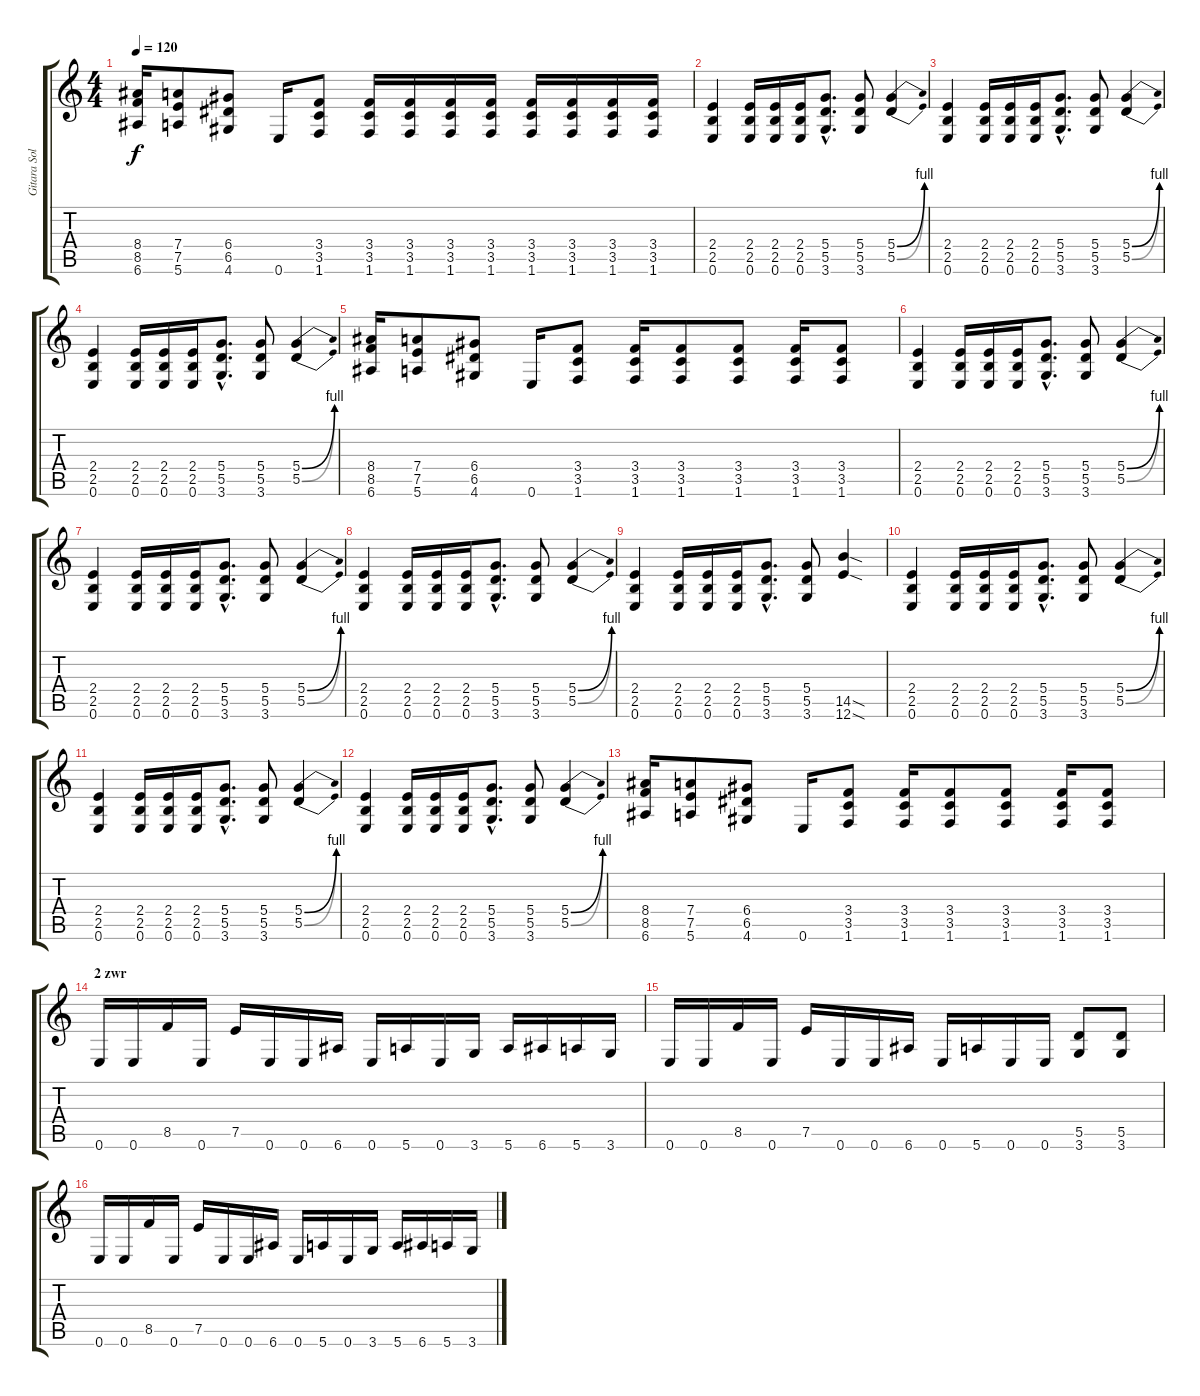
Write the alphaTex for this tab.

\track ("Gitara Solo" "Gitara Sol") {instrument overdrivenguitar}
\staff {score tabs}
\tuning (E4 B3 G3 D3 A2 E2) {hide}
\ts (4 4)
\tempo 120
\clef g2
\ks c
(8.4 8.5 6.6).16{dy f} (7.4 7.5 5.6).8 (6.4 6.5 4.6).8 0.6.16 (3.4 3.5 1.6).8 (3.4 3.5 1.6).16 (3.4 3.5 1.6).16 (3.4 3.5 1.6).16 (3.4 3.5 1.6).16 (3.4 3.5 1.6).16 (3.4 3.5 1.6).16 (3.4 3.5 1.6).16 (3.4 3.5 1.6).16 |
(2.4 2.5 0.6).4 (2.4 2.5 0.6).16 (2.4 2.5 0.6).16 (2.4 2.5 0.6).16 (5.4{hac} 5.5{hac} 3.6{hac}).8{d} (5.4 5.5 3.6).8 (5.4{be (bend 0 0 60 4)} 5.5{be (bend 0 0 60 4)}).4 |
(2.4 2.5 0.6).4 (2.4 2.5 0.6).16 (2.4 2.5 0.6).16 (2.4 2.5 0.6).16 (5.4{hac} 5.5{hac} 3.6{hac}).8{d} (5.4 5.5 3.6).8 (5.4{be (bend 0 0 60 4)} 5.5{be (bend 0 0 60 4)}).4 |
(2.4 2.5 0.6).4 (2.4 2.5 0.6).16 (2.4 2.5 0.6).16 (2.4 2.5 0.6).16 (5.4{hac} 5.5{hac} 3.6{hac}).8{d} (5.4 5.5 3.6).8 (5.4{be (bend 0 0 60 4)} 5.5{be (bend 0 0 60 4)}).4 |
(8.4 8.5 6.6).16 (7.4 7.5 5.6).8 (6.4 6.5 4.6).8 0.6.16 (3.4 3.5 1.6).8 (3.4 3.5 1.6).16 (3.4 3.5 1.6).8 (3.4 3.5 1.6).8 (3.4 3.5 1.6).16 (3.4 3.5 1.6).8 |
(2.4 2.5 0.6).4 (2.4 2.5 0.6).16 (2.4 2.5 0.6).16 (2.4 2.5 0.6).16 (5.4{hac} 5.5{hac} 3.6{hac}).8{d} (5.4 5.5 3.6).8 (5.4{be (bend 0 0 60 4)} 5.5{be (bend 0 0 60 4)}).4 |
(2.4 2.5 0.6).4 (2.4 2.5 0.6).16 (2.4 2.5 0.6).16 (2.4 2.5 0.6).16 (5.4{hac} 5.5{hac} 3.6{hac}).8{d} (5.4 5.5 3.6).8 (5.4{be (bend 0 0 60 4)} 5.5{be (bend 0 0 60 4)}).4 |
(2.4 2.5 0.6).4 (2.4 2.5 0.6).16 (2.4 2.5 0.6).16 (2.4 2.5 0.6).16 (5.4{hac} 5.5{hac} 3.6{hac}).8{d} (5.4 5.5 3.6).8 (5.4{be (bend 0 0 60 4)} 5.5{be (bend 0 0 60 4)}).4 |
(2.4 2.5 0.6).4 (2.4 2.5 0.6).16 (2.4 2.5 0.6).16 (2.4 2.5 0.6).16 (5.4{hac} 5.5{hac} 3.6{hac}).8{d} (5.4 5.5 3.6).8 (14.5{sod} 12.6{sod}).4 |
(2.4 2.5 0.6).4 (2.4 2.5 0.6).16 (2.4 2.5 0.6).16 (2.4 2.5 0.6).16 (5.4{hac} 5.5{hac} 3.6{hac}).8{d} (5.4 5.5 3.6).8 (5.4{be (bend 0 0 60 4)} 5.5{be (bend 0 0 60 4)}).4 |
(2.4 2.5 0.6).4 (2.4 2.5 0.6).16 (2.4 2.5 0.6).16 (2.4 2.5 0.6).16 (5.4{hac} 5.5{hac} 3.6{hac}).8{d} (5.4 5.5 3.6).8 (5.4{be (bend 0 0 60 4)} 5.5{be (bend 0 0 60 4)}).4 |
(2.4 2.5 0.6).4 (2.4 2.5 0.6).16 (2.4 2.5 0.6).16 (2.4 2.5 0.6).16 (5.4{hac} 5.5{hac} 3.6{hac}).8{d} (5.4 5.5 3.6).8 (5.4{be (bend 0 0 60 4)} 5.5{be (bend 0 0 60 4)}).4 |
(8.4 8.5 6.6).16 (7.4 7.5 5.6).8 (6.4 6.5 4.6).8 0.6.16 (3.4 3.5 1.6).8 (3.4 3.5 1.6).16 (3.4 3.5 1.6).8 (3.4 3.5 1.6).8 (3.4 3.5 1.6).16 (3.4 3.5 1.6).8 |
\section ("" "2 zwr")
0.6.16 0.6.16 8.5.16 0.6.16 7.5.16 0.6.16 0.6.16 6.6.16 0.6.16 5.6.16 0.6.16 3.6.16 5.6.16 6.6.16 5.6.16 3.6.16 |
0.6.16 0.6.16 8.5.16 0.6.16 7.5.16 0.6.16 0.6.16 6.6.16 0.6.16 5.6.16 0.6.16 0.6.16 (5.5 3.6).8 (5.5 3.6).8 |
0.6.16 0.6.16 8.5.16 0.6.16 7.5.16 0.6.16 0.6.16 6.6.16 0.6.16 5.6.16 0.6.16 3.6.16 5.6.16 6.6.16 5.6.16 3.6.16
